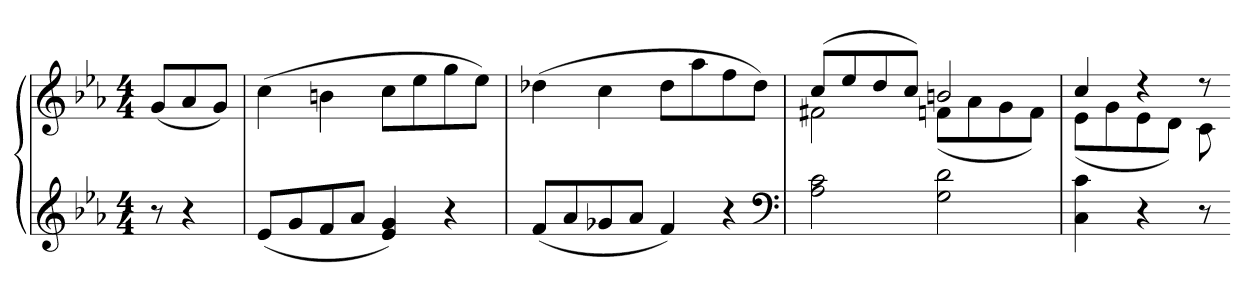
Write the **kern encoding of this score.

**kern	**kern
*part1	*part1
*staff2	*staff1
*clefG2	*clefG2
*k[b-e-a-]	*k[b-e-a-]
*c:	*c:
*M4/4	*M4/4
=	=
8r	(8gL
4r	8a-
.	8gJ)
=65	=65
(8e-L	(4cc
8g	.
8f	4bn
8a-J	.
4e- 4g)	8ccL
.	8ee-
4r	8gg
.	8ee-J)
=66	=66
(8fL	(4dd-X
8a-	.
8g-X	4cc
8a-J	.
4f)	8dd-L
.	8aa-
4r	8ff
.	8dd-J)
*clefF4	*
=67	=67
*	*^
2A- 2c	(8ccL	2f#X
.	8ee-	.
.	8dd	.
.	8ccJ)	.
2G 2d	2bn	(8fnL
.	.	8a-
.	.	8g
.	.	8fJ)
=68	=68	=68
4C 4c	4cc	(8e-L
.	.	8g
4r	4r	8e-
.	.	8dJ)
8r	8r	8c
*	*v	*v
=-	=-
*-	*-
